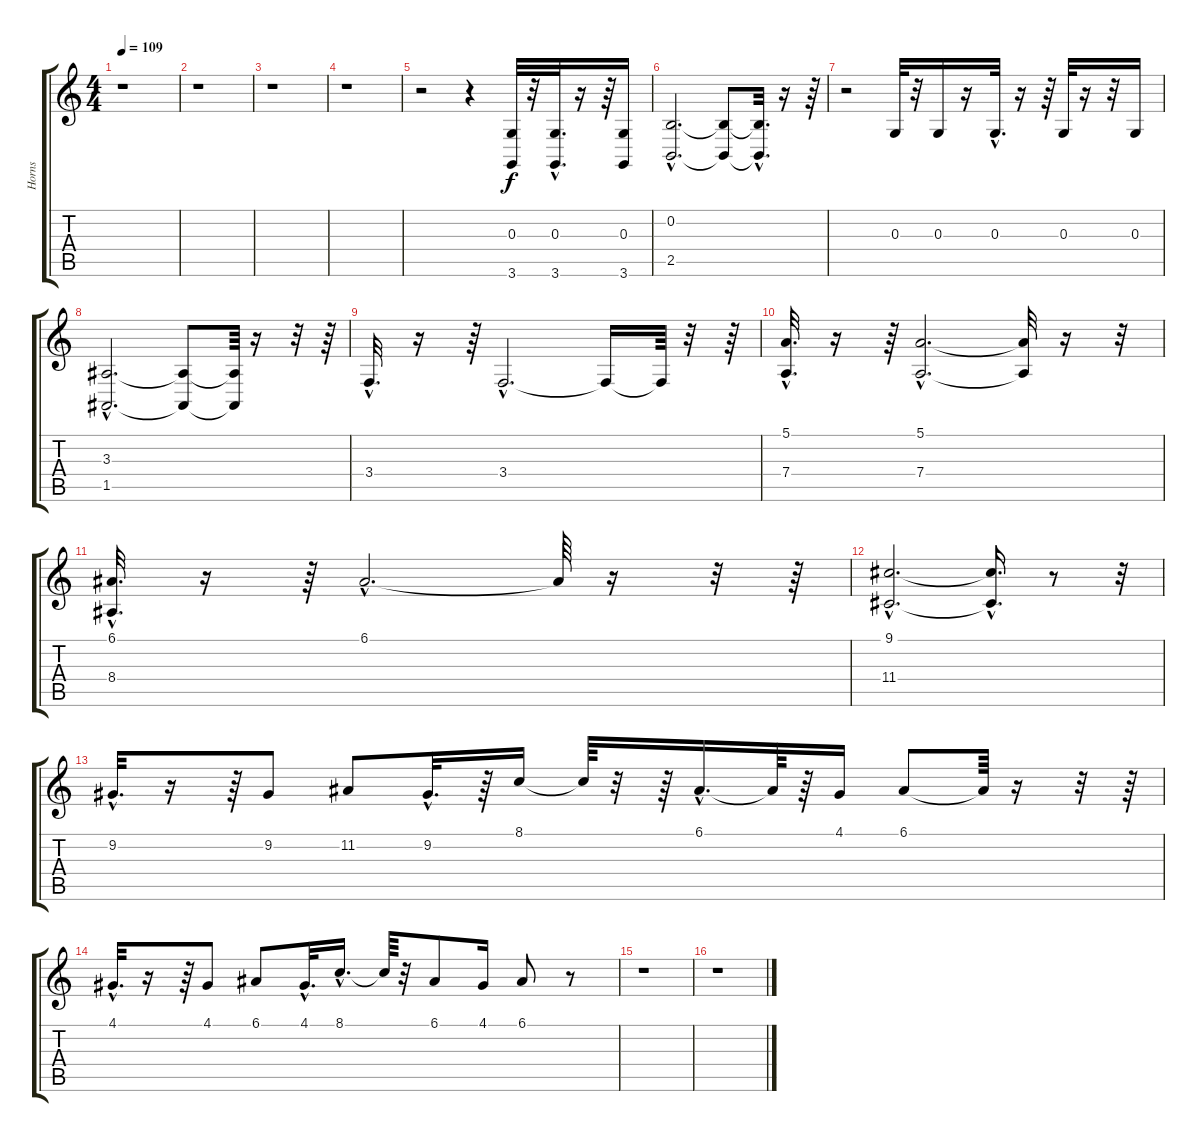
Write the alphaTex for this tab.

\track ("Horns" "Horns") {instrument brasssection}
\staff {score tabs}
\tuning (E4 B3 G3 D3 A2 E2) {hide}
\ts (4 4)
\tempo 109
\clef g2
\ks c
r.1{dy f} |
r.1 |
r.1 |
r.1 |
r.2 r.4 (0.3 3.6).32 r.32 (0.3{hac} 3.6{hac}).32{d} r.16 r.64 (0.3 3.6).16 |
(0.2{hac} 2.5{hac}).2{d} (0.2{t} 2.5{t}).8 (0.2{hac t} 2.5{hac t}).32{d} r.16 r.64 |
r.2 0.3.32 r.32 0.3.16 r.16 0.3{hac}.32{d} r.16 r.64 0.3.32 r.16 r.32 0.3.16 |
(3.3{hac} 1.5{hac}).2{d} (3.3{t} 1.5{t}).8 (3.3{t} 1.5{t}).64 r.16 r.32 r.64 |
3.4{hac}.32{d} r.16 r.64 3.4{hac}.2{d} 3.4{t}.16 3.4{t}.64 r.32 r.64 |
(5.1{hac} 7.4{hac}).32{d} r.16 r.64 (5.1{hac} 7.4{hac}).2{d} (5.1{t} 7.4{t}).32 r.16 r.32 |
(6.1{hac} 8.4{hac}).32{d} r.16 r.64 6.1{hac}.2{d} 6.1{t}.64 r.16 r.32 r.64 |
(9.1{hac} 11.4{hac}).2{d} (9.1{hac t} 11.4{hac t}).16{d} r.8 r.32 |
9.2{hac}.32{d} r.16 r.64 9.2.8 11.2.8 9.2{hac}.32{d} r.64 8.1.16 8.1{t}.64 r.32 r.64 6.1{hac}.16{d} 6.1{t}.64 r.64 4.1.16 6.1.8 6.1{t}.64 r.16 r.32 r.64 |
4.1{hac}.32{d} r.16 r.64 4.1.8 6.1.8 4.1{hac}.32{d} 8.1{hac}.16{d} 8.1{t}.64 r.32 6.1.8 4.1.16 6.1.8 r.8 |
r.1 |
r.1
